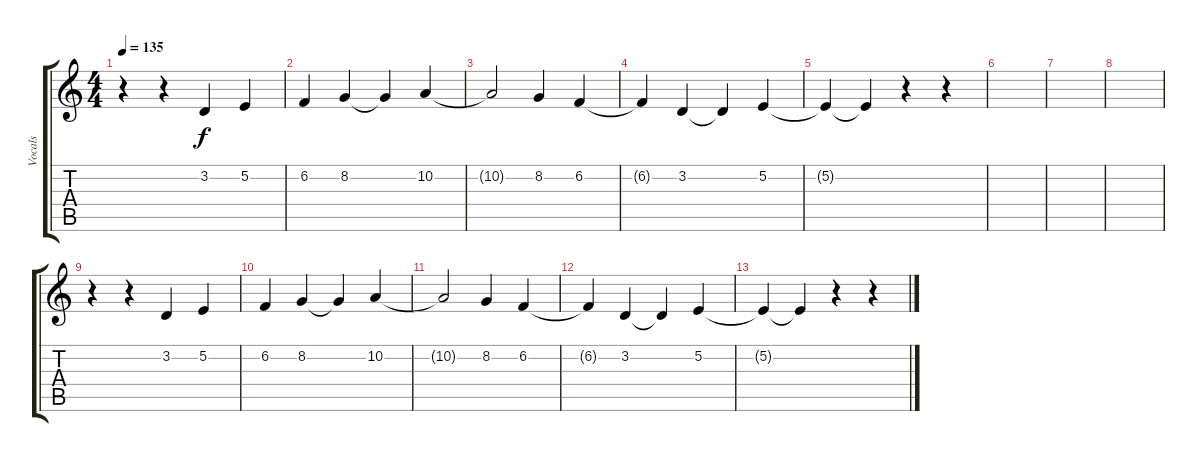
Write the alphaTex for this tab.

\track ("Vocals" "Vocals") {instrument harmonica}
\staff {score tabs}
\tuning (E4 B3 G3 D3 A2 E2) {hide}
\ts (4 4)
\tempo 135
\clef g2
\ks c
r.4{dy f} r.4 3.2.4 5.2.4 |
6.2.4 8.2.4 8.2{t}.4 10.2.4 |
10.2{t}.2 8.2.4 6.2.4 |
6.2{t}.4 3.2.4 3.2{t}.4 5.2.4 |
5.2{t}.4 5.2{t}.4 r.4 r.4 |
|
|
|
r.4 r.4 3.2.4 5.2.4 |
6.2.4 8.2.4 8.2{t}.4 10.2.4 |
10.2{t}.2 8.2.4 6.2.4 |
6.2{t}.4 3.2.4 3.2{t}.4 5.2.4 |
5.2{t}.4 5.2{t}.4 r.4 r.4
